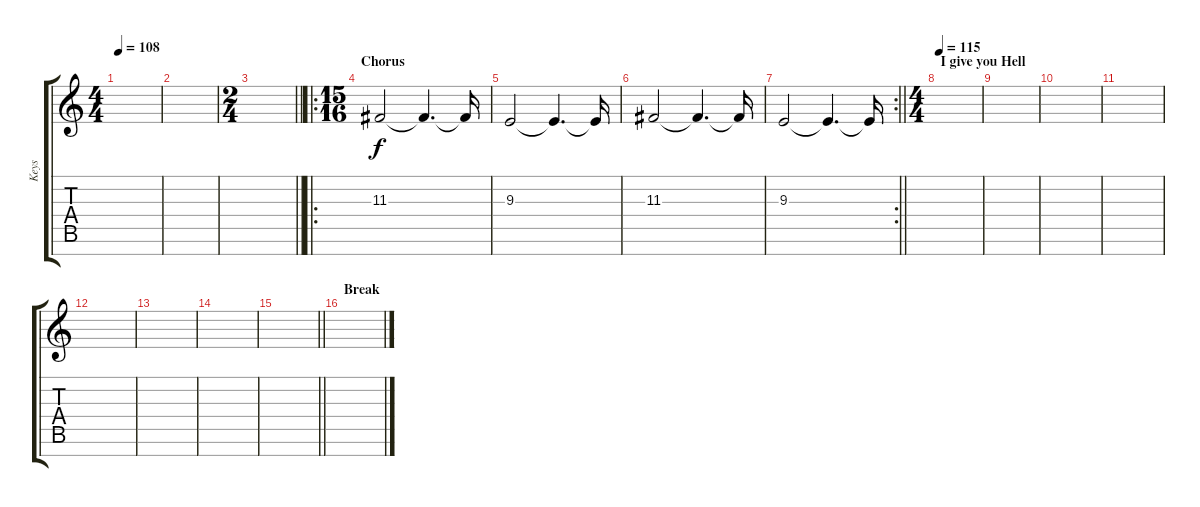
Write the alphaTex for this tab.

\track ("Keys" "Keys") {instrument stringensemble2}
\staff {score tabs}
\tuning (E4 B3 G3 D3 A2 E2 B1) {hide}
\ts (4 4)
\tempo 108
\clef g2
\ks c
|
|
\ts (2 4)
\barLineRight lightlight
|
\ro
\ts (15 16)
\section ("" "Chorus")
11.3.2 11.3{t}.4{d} 11.3{t}.16 |
9.3.2 9.3{t}.4{d} 9.3{t}.16 |
11.3.2 11.3{t}.4{d} 11.3{t}.16 |
\rc 2
\barLineRight lightlight
9.3.2 9.3{t}.4{d} 9.3{t}.16 |
\ts (4 4)
\section ("" "I give you Hell")
\tempo 115
|
|
|
|
|
|
|
\barLineRight lightlight
|
\section ("" "Break")
